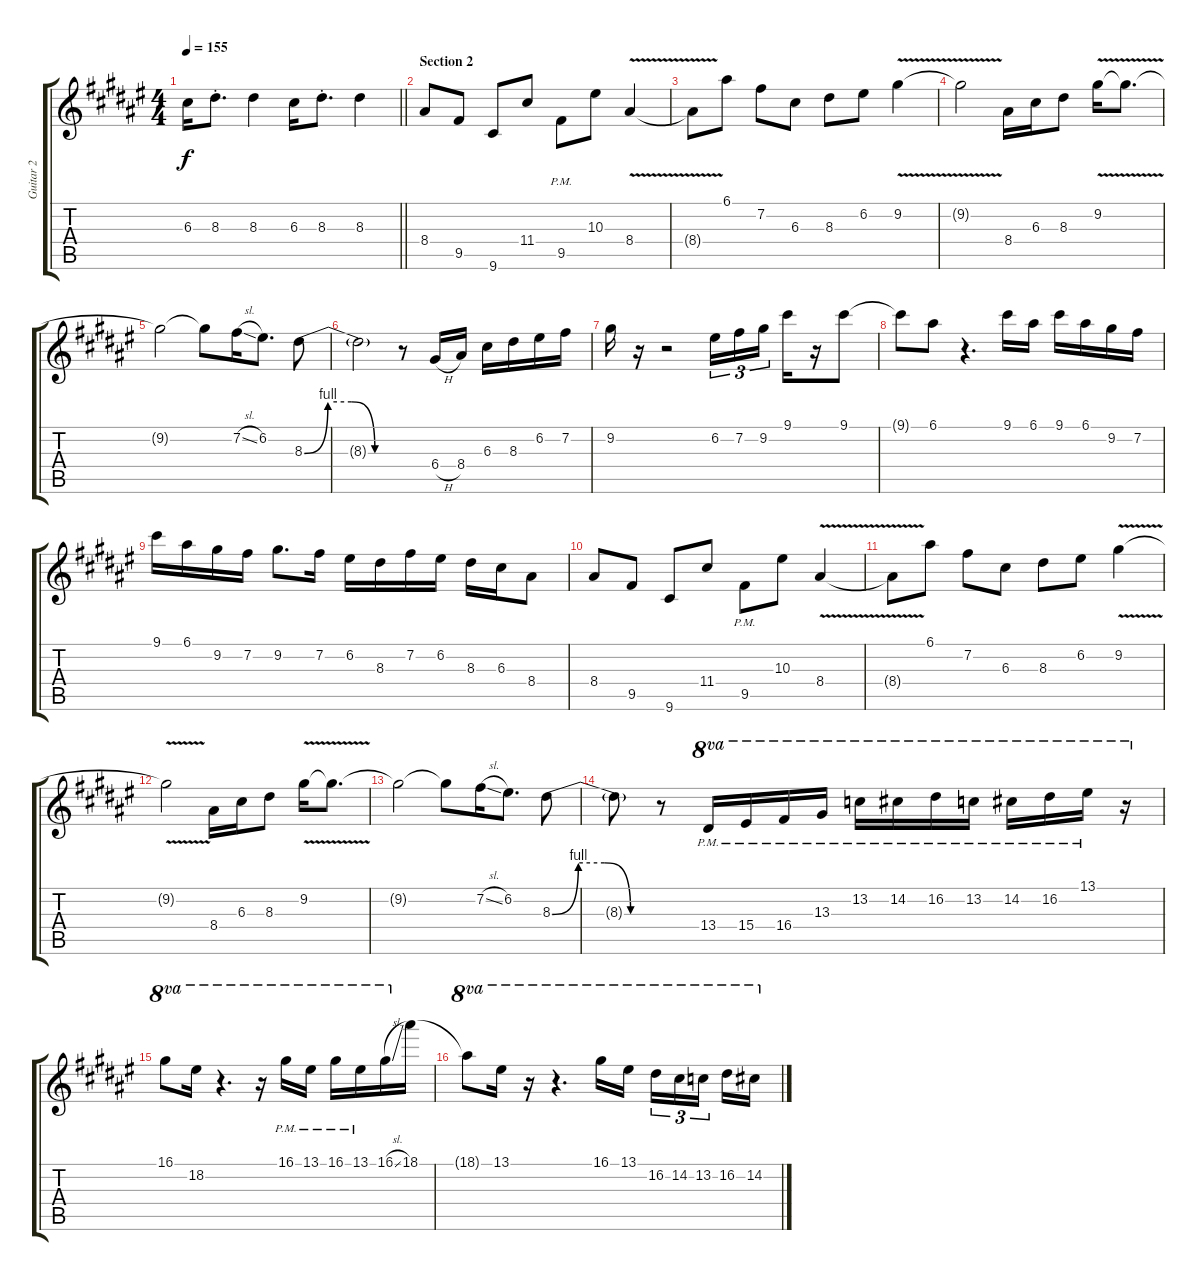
\track ("Guitar 2" "Guitar 2") {instrument overdrivenguitar}
\staff {score tabs}
\tuning (E4 B3 G3 D3 A2 E2) {hide}
\ts (4 4)
\tempo 155
\clef g2
\barLineRight lightlight
\ks f#
6.3.16{dy f} 8.3{st}.8{d} 8.3.4 6.3.16 8.3{st}.8{d} 8.3.4 |
\section ("" "Section 2")
8.4.8 9.5.8 9.6.8 11.4.8 9.5{pm}.8 10.3.8 8.4{v}.4 |
8.4{t}.8 6.1.8 7.2.8 6.3.8 8.3.8 6.2.8 9.2{v}.4 |
9.2{t}.2 8.4.16 6.3.16 8.3.8 9.2{v}.16 9.2{t}.8{d} |
9.2{t}.2 9.2{t}.8 7.2{sl}.16 6.2.8{d} 8.3{be (custom 0 0 15 4 30 4 45 0 60 0)}.8 |
8.3{t}.2 r.8 6.4{h}.16 8.4.16 6.3.16 8.3.16 6.2.16 7.2.16 |
9.2.16 r.16 r.2 6.2.16{tu (3 2)} 7.2.16{tu (3 2)} 9.2.16{tu (3 2)} 9.1.16 r.16 9.1.8 |
9.1{t}.8 6.1.8 r.4{d} 9.1.16 6.1.16 9.1.16 6.1.16 9.2.16 7.2.16 |
9.1.16 6.1.16 9.2.16 7.2.16 9.2.8{d} 7.2.16 6.2.16 8.3.16 7.2.16 6.2.16 8.3.16 6.3.16 8.4.8 |
8.4.8 9.5.8 9.6.8 11.4.8 9.5{pm}.8 10.3.8 8.4{v}.4 |
8.4{t}.8 6.1.8 7.2.8 6.3.8 8.3.8 6.2.8 9.2{v}.4 |
9.2{t}.2 8.4.16 6.3.16 8.3.8 9.2{v}.16 9.2{t}.8{d} |
9.2{t}.2 9.2{t}.8 7.2{sl}.16 6.2.8{d} 8.3{be (custom 0 0 15 4 30 4 45 0 60 0)}.8 |
8.3{t}.8 r.8 13.4{pm}.16{ot 8va} 15.4{pm}.16{ot 8va} 16.4{pm}.16{ot 8va} 13.3{pm}.16{ot 8va} 13.2{pm}.16{ot 8va} 14.2{pm}.16{ot 8va} 16.2{pm}.16{ot 8va} 13.2{pm}.16{ot 8va} 14.2{pm}.16{ot 8va} 16.2{pm}.16{ot 8va} 13.1{pm}.16{ot 8va} r.16{ot 8va} |
16.1.8{ot 8va} 18.2.16{ot 8va} r.4{d ot 8va} r.16{ot 8va} 16.1{pm}.16{ot 8va} 13.1{pm}.16{ot 8va} 16.1{pm}.16{ot 8va} 13.1{pm}.16{ot 8va} 16.1{sl}.16{ot 8va} 18.1.16 |
18.1{t}.8{ot 8va} 13.1.16{ot 8va} r.16{ot 8va} r.4{d ot 8va} 16.1.16{ot 8va} 13.1.16{ot 8va} 16.2.16{tu (3 2) ot 8va} 14.2.16{tu (3 2) ot 8va} 13.2.16{tu (3 2) ot 8va beam splitsecondary} 16.2.16{ot 8va} 14.2.16{ot 8va}
